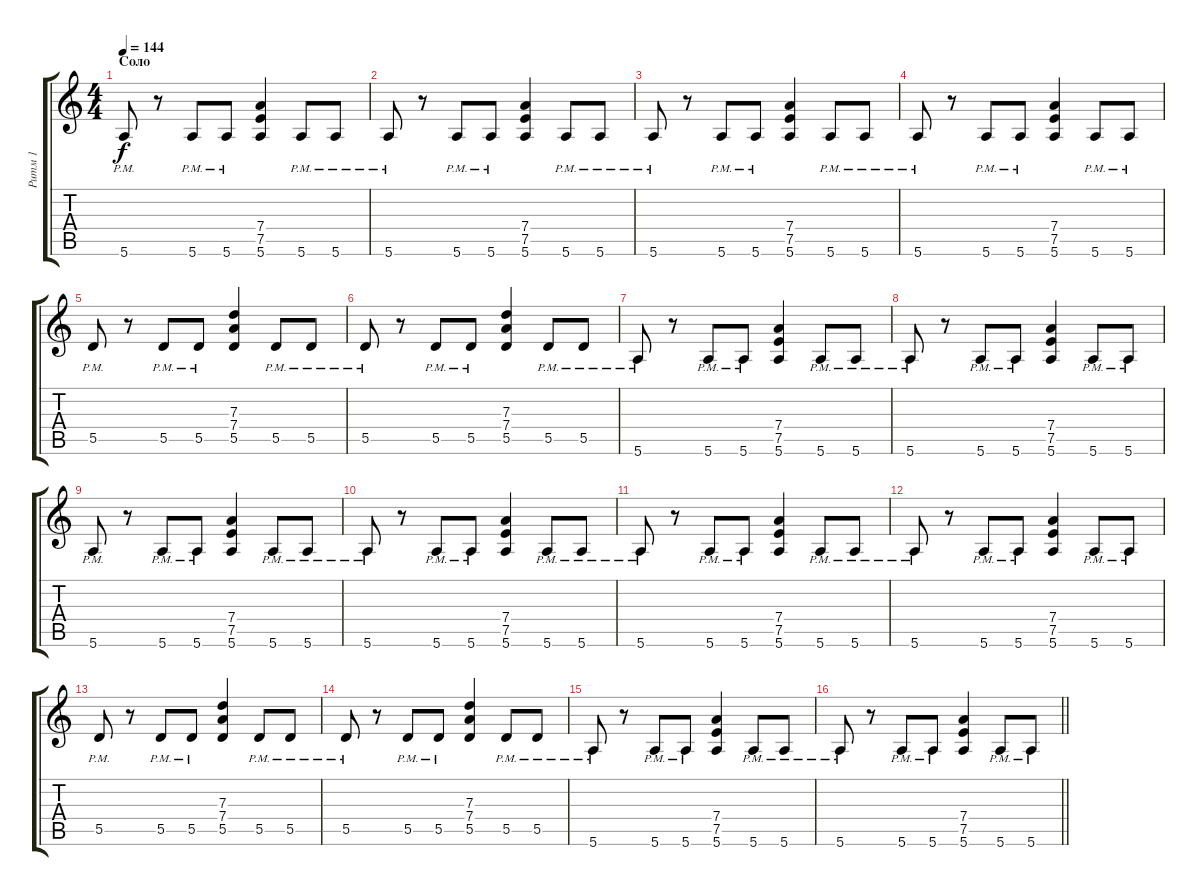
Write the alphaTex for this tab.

\track ("Ритм 1" "Ритм 1") {instrument distortionguitar}
\staff {score tabs}
\tuning (E4 B3 G3 D3 A2 E2) {hide}
\ts (4 4)
\section ("" "Соло")
\tempo 144
\clef g2
\ks c
5.6{pm}.8{dy f} r.8 5.6{pm}.8 5.6{pm}.8 (7.4 7.5 5.6).4 5.6{pm}.8 5.6{pm}.8 |
5.6{pm}.8 r.8 5.6{pm}.8 5.6{pm}.8 (7.4 7.5 5.6).4 5.6{pm}.8 5.6{pm}.8 |
5.6{pm}.8 r.8 5.6{pm}.8 5.6{pm}.8 (7.4 7.5 5.6).4 5.6{pm}.8 5.6{pm}.8 |
5.6{pm}.8 r.8 5.6{pm}.8 5.6{pm}.8 (7.4 7.5 5.6).4 5.6{pm}.8 5.6{pm}.8 |
5.5{pm}.8 r.8 5.5{pm}.8 5.5{pm}.8 (7.3 7.4 5.5).4 5.5{pm}.8 5.5{pm}.8 |
5.5{pm}.8 r.8 5.5{pm}.8 5.5{pm}.8 (7.3 7.4 5.5).4 5.5{pm}.8 5.5{pm}.8 |
5.6{pm}.8 r.8 5.6{pm}.8 5.6{pm}.8 (7.4 7.5 5.6).4 5.6{pm}.8 5.6{pm}.8 |
5.6{pm}.8 r.8 5.6{pm}.8 5.6{pm}.8 (7.4 7.5 5.6).4 5.6{pm}.8 5.6{pm}.8 |
5.6{pm}.8 r.8 5.6{pm}.8 5.6{pm}.8 (7.4 7.5 5.6).4 5.6{pm}.8 5.6{pm}.8 |
5.6{pm}.8 r.8 5.6{pm}.8 5.6{pm}.8 (7.4 7.5 5.6).4 5.6{pm}.8 5.6{pm}.8 |
5.6{pm}.8 r.8 5.6{pm}.8 5.6{pm}.8 (7.4 7.5 5.6).4 5.6{pm}.8 5.6{pm}.8 |
5.6{pm}.8 r.8 5.6{pm}.8 5.6{pm}.8 (7.4 7.5 5.6).4 5.6{pm}.8 5.6{pm}.8 |
5.5{pm}.8 r.8 5.5{pm}.8 5.5{pm}.8 (7.3 7.4 5.5).4 5.5{pm}.8 5.5{pm}.8 |
5.5{pm}.8 r.8 5.5{pm}.8 5.5{pm}.8 (7.3 7.4 5.5).4 5.5{pm}.8 5.5{pm}.8 |
5.6{pm}.8 r.8 5.6{pm}.8 5.6{pm}.8 (7.4 7.5 5.6).4 5.6{pm}.8 5.6{pm}.8 |
\barLineRight lightlight
5.6{pm}.8 r.8 5.6{pm}.8 5.6{pm}.8 (7.4 7.5 5.6).4 5.6{pm}.8 5.6{pm}.8
